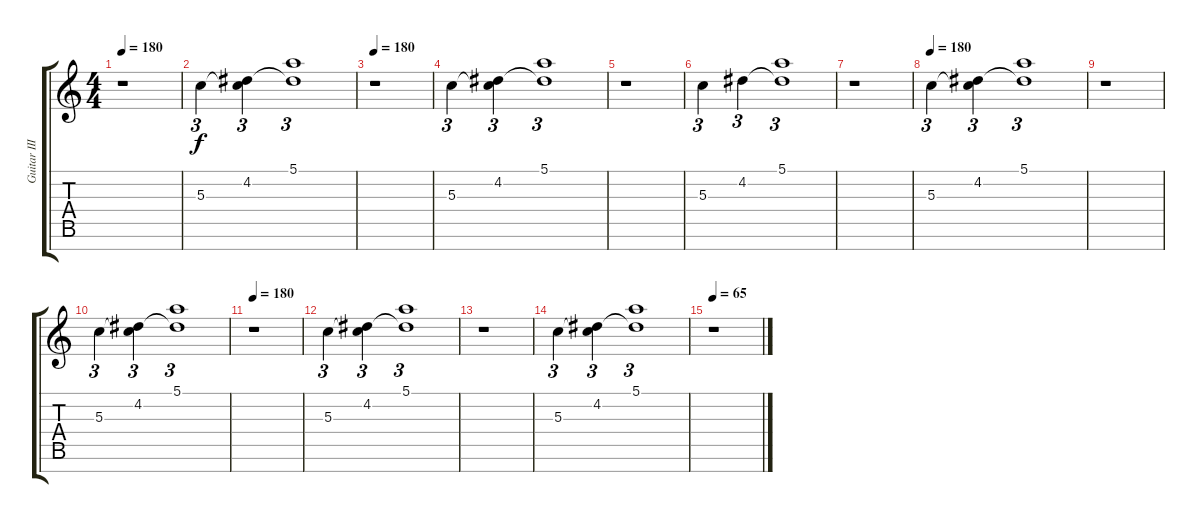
\track ("Guitar III" "Guitar III") {instrument distortionguitar}
\staff {score tabs}
\tuning (E4 B3 G3 D3 A2 E2 B1) {hide}
\ts (4 4)
\tempo 180
\clef g2
\ks c
r.1{dy f} |
5.3.4{tu (3 2)} (4.2 5.3{t}).4{tu (3 2)} (5.1 4.2{t}).1{tu (3 2)} |
\tempo 180
r.1 |
5.3.4{tu (3 2)} (4.2 5.3{t}).4{tu (3 2)} (5.1 4.2{t}).1{tu (3 2)} |
r.1 |
5.3.4{tu (3 2)} 4.2.4{tu (3 2)} (5.1 4.2{t}).1{tu (3 2)} |
r.1 |
\tempo 180
5.3.4{tu (3 2)} (4.2 5.3{t}).4{tu (3 2)} (5.1 4.2{t}).1{tu (3 2)} |
r.1 |
5.3.4{tu (3 2)} (4.2 5.3{t}).4{tu (3 2)} (5.1 4.2{t}).1{tu (3 2)} |
\tempo 180
r.1 |
5.3.4{tu (3 2)} (4.2 5.3{t}).4{tu (3 2)} (5.1 4.2{t}).1{tu (3 2)} |
r.1 |
5.3.4{tu (3 2)} (4.2 5.3{t}).4{tu (3 2)} (5.1 4.2{t}).1{tu (3 2)} |
\tempo 65
r.1
